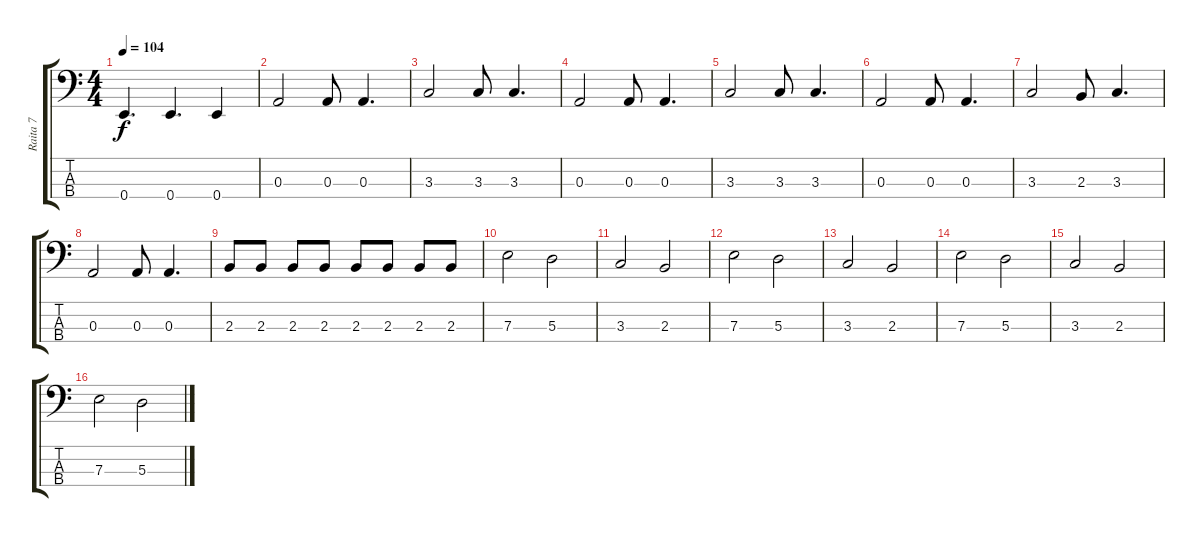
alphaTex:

\track ("Raita 7" "Raita 7") {instrument electricbassfinger}
\staff {score tabs}
\tuning (G2 D2 A1 E1) {hide}
\ts (4 4)
\tempo 104
\clef f4
\ks c
0.4.4{d dy f} 0.4.4{d} 0.4.4 |
0.3.2 0.3.8 0.3.4{d} |
3.3.2 3.3.8 3.3.4{d} |
0.3.2 0.3.8 0.3.4{d} |
3.3.2 3.3.8 3.3.4{d} |
0.3.2 0.3.8 0.3.4{d} |
3.3.2 2.3.8 3.3.4{d} |
0.3.2 0.3.8 0.3.4{d} |
2.3.8 2.3.8 2.3.8 2.3.8 2.3.8 2.3.8 2.3.8 2.3.8 |
7.3.2 5.3.2 |
3.3.2 2.3.2 |
7.3.2 5.3.2 |
3.3.2 2.3.2 |
7.3.2 5.3.2 |
3.3.2 2.3.2 |
7.3.2 5.3.2
